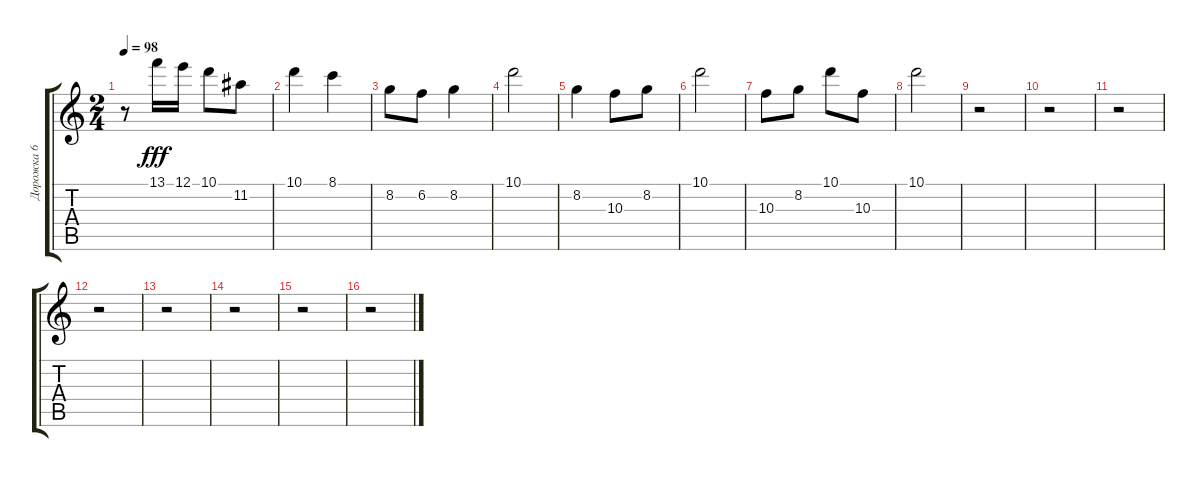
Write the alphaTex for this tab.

\track ("Дорожка 6" "Дорожка 6") {instrument distortionguitar}
\staff {score tabs}
\tuning (E4 B3 G3 D3 A2 E2) {hide}
\ts (2 4)
\tempo 98
\clef g2
\ks c
r.8{dy fff} 13.1.16 12.1.16 10.1.8 11.2.8 |
10.1.4 8.1.4 |
8.2.8 6.2.8 8.2.4 |
10.1.2 |
8.2.4 10.3.8 8.2.8 |
10.1.2 |
10.3.8 8.2.8 10.1.8 10.3.8 |
10.1.2 |
r.2 |
r.2 |
r.2 |
r.2 |
r.2 |
r.2 |
r.2 |
r.2
